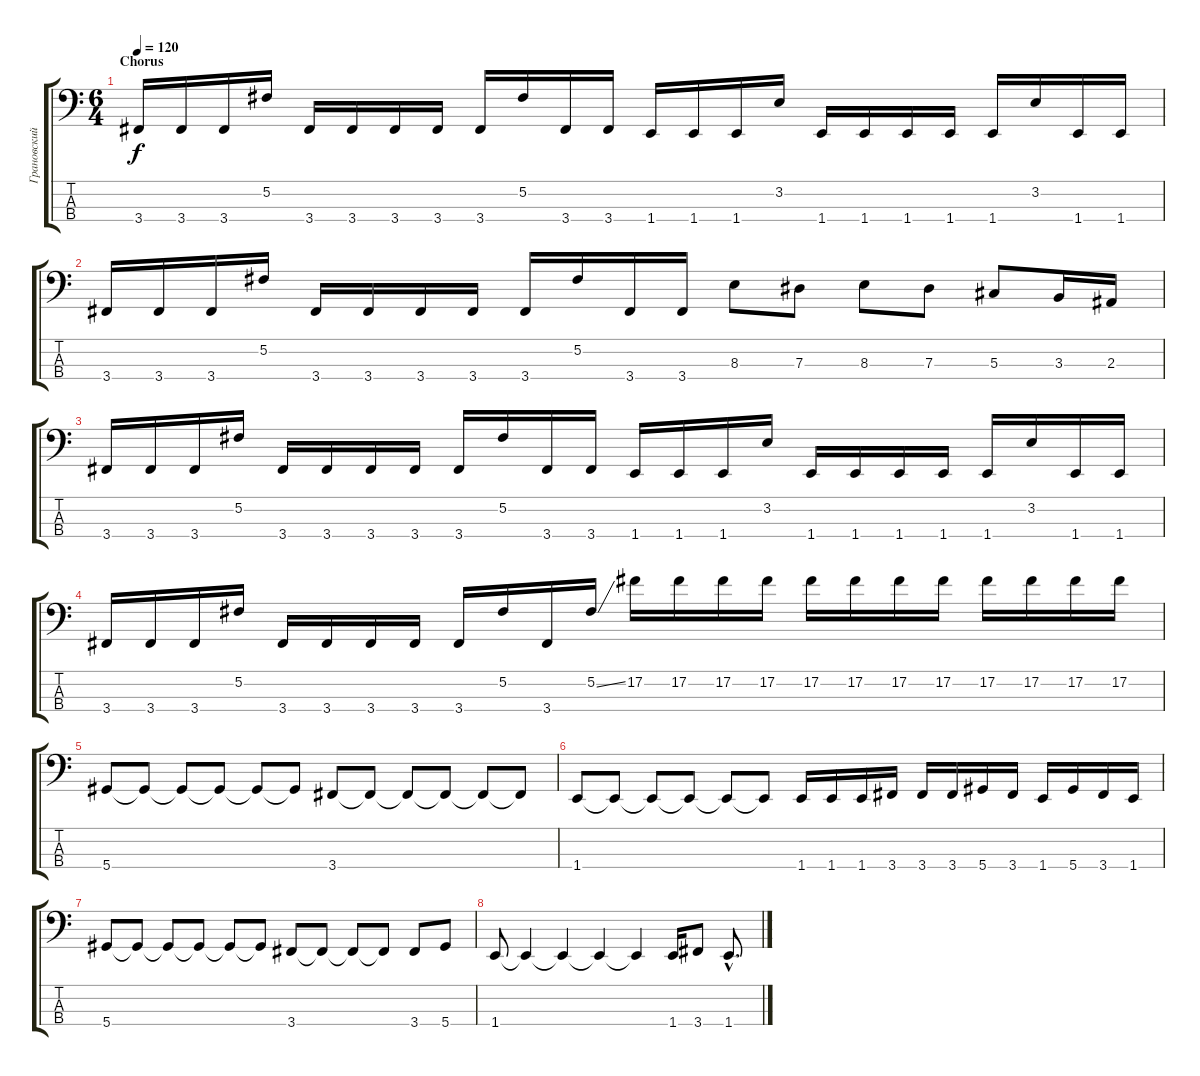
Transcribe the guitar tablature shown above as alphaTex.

\track ("Грановский (Bass)" "Грановский") {instrument electricbassfinger}
\staff {score tabs}
\tuning (Gb2 Db2 Ab1 Eb1) {hide}
\ts (6 4)
\section ("" "Chorus")
\tempo 120
\clef f4
\ks c
3.4.16{dy f} 3.4.16 3.4.16 5.2.16 3.4.16 3.4.16 3.4.16 3.4.16 3.4.16 5.2.16 3.4.16 3.4.16 1.4.16 1.4.16 1.4.16 3.2.16 1.4.16 1.4.16 1.4.16 1.4.16 1.4.16 3.2.16 1.4.16 1.4.16 |
3.4.16 3.4.16 3.4.16 5.2.16 3.4.16 3.4.16 3.4.16 3.4.16 3.4.16 5.2.16 3.4.16 3.4.16 8.3.8 7.3.8 8.3.8 7.3.8 5.3.8 3.3.16 2.3.16 |
3.4.16 3.4.16 3.4.16 5.2.16 3.4.16 3.4.16 3.4.16 3.4.16 3.4.16 5.2.16 3.4.16 3.4.16 1.4.16 1.4.16 1.4.16 3.2.16 1.4.16 1.4.16 1.4.16 1.4.16 1.4.16 3.2.16 1.4.16 1.4.16 |
3.4.16 3.4.16 3.4.16 5.2.16 3.4.16 3.4.16 3.4.16 3.4.16 3.4.16 5.2.16 3.4.16 5.2{ss}.16 17.2.16 17.2.16 17.2.16 17.2.16 17.2.16 17.2.16 17.2.16 17.2.16 17.2.16 17.2.16 17.2.16 17.2.16 |
5.4.8 5.4{t}.8 5.4{t}.8 5.4{t}.8 5.4{t}.8 5.4{t}.8 3.4.8 3.4{t}.8 3.4{t}.8 3.4{t}.8 3.4{t}.8 3.4{t}.8 |
1.4.8 1.4{t}.8 1.4{t}.8 1.4{t}.8 1.4{t}.8 1.4{t}.8 1.4.16 1.4.16 1.4.16 3.4.16 3.4.16 3.4.16 5.4.16 3.4.16 1.4.16 5.4.16 3.4.16 1.4.16 |
5.4.8 5.4{t}.8 5.4{t}.8 5.4{t}.8 5.4{t}.8 5.4{t}.8 3.4.8 3.4{t}.8 3.4{t}.8 3.4{t}.8 3.4.8 5.4.8 |
1.4.8 1.4{t}.4 1.4{t}.4 1.4{t}.4 1.4{t}.4 1.4.16 3.4.8 1.4{hac}.8{d}
